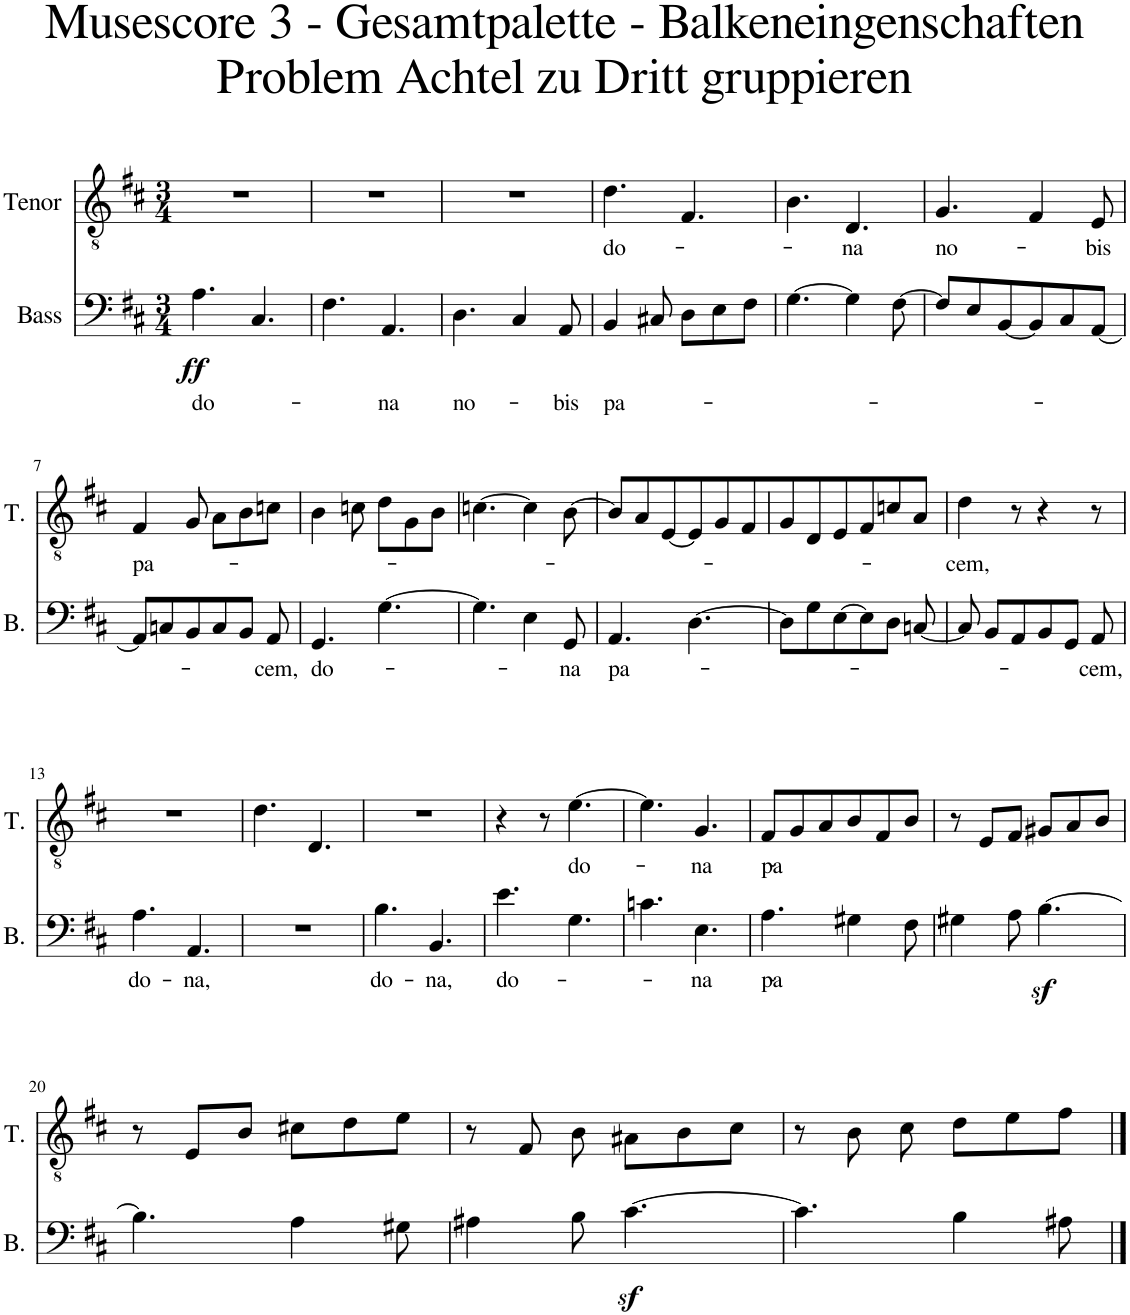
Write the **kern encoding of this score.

**kern	**text	**dynam	**kern	**text
*part2	*part2	*part2	*part1	*part1
*staff2	*staff2	*staff2	*staff1	*staff1
*I"Bass	*	*	*I"Tenor	*
*I'B.	*	*	*I'T.	*
*clefF4	*	*	*clefGv2	*
*k[f#c#]	*	*	*k[f#c#]	*
*M3/4	*	*	*M3/4	*
=1	=1	=1	=1	=1
!	!LO:LY:b	!LO:DY:b	!	!
4.A\	-do-	ff	2.r	.
4.C#/	.	.	.	.
=2	=2	=2	=2	=2
4.F#\	.	.	2.r	.
!	!LO:LY:b	!	!	!
4.AA/	na	.	.	.
=3	=3	=3	=3	=3
!	!LO:LY:b	!	!	!
4.D\	-no-	.	2.r	.
4C#/	.	.	.	.
!	!LO:LY:b	!	!	!
8AA/	bis	.	.	.
=4	=4	=4	=4	=4
!	!LO:LY:b	!	!	!LO:LY:b
4BB/	-pa-	.	4.d\	-do-
8C#X/	.	.	.	.
8D\L	.	.	4.F#/	.
8E\	.	.	.	.
8F#\J	.	.	.	.
=5	=5	=5	=5	=5
[4.G\	.	.	4.B\	.
!	!	!	!	!LO:LY:b
4G\]	.	.	4.D/	na
[8F#\	.	.	.	.
=6	=6	=6	=6	=6
!	!	!	!	!LO:LY:b
8F#/L]	.	.	4.G/	-no-
8E/	.	.	.	.
[8BB/	.	.	.	.
8BB/]	.	.	4F#/	.
8C#/	.	.	.	.
!	!	!	!	!LO:LY:b
[8AA/J	.	.	8E/	bis
!!LO:LB:g=z
=7	=7	=7	=7	=7
!	!	!	!	!LO:LY:b
8AA/L]	.	.	4F#/	-pa-
8Cn/	.	.	.	.
8BB/	.	.	8G/	.
8C/	.	.	8A\L	.
8BB/J	.	.	8B\	.
!	!LO:LY:b	!	!	!
8AA/	cem,	.	8cn\J	.
=8	=8	=8	=8	=8
!	!LO:LY:b	!	!	!
4.GG/	-do-	.	4B\	.
.	.	.	8cn\	.
[4.G\	.	.	8d\L	.
.	.	.	8G\	.
.	.	.	8B\J	.
=9	=9	=9	=9	=9
4.G\]	.	.	[4.cn\	.
4E\	.	.	4c\]	.
!	!LO:LY:b	!	!	!
8GG/	na	.	[8B\	.
=10	=10	=10	=10	=10
!	!LO:LY:b	!	!	!
4.AA/	pa-	.	8B/L]	.
.	.	.	8A/	.
.	.	.	[8E/	.
[4.D\	.	.	8E/]	.
.	.	.	8G/	.
.	.	.	8F#/	.
=11	=11	=11	=11	=11
8D\L]	.	.	8G/	.
8G\	.	.	8D/	.
[8E\	.	.	8E/	.
8E\]	.	.	8F#/	.
8D\J	.	.	8cn/	.
[8Cn/	.	.	8A/J	.
=12	=12	=12	=12	=12
!	!	!	!	!LO:LY:b
8C/]	.	.	4d\	cem,
8BB/L	.	.	.	.
8AA/	.	.	8r	.
8BB/	.	.	4r	.
8GG/J	.	.	.	.
!	!LO:LY:b	!	!	!
8AA/	-cem,	.	8r	.
!!LO:LB:g=z
=13	=13	=13	=13	=13
!	!LO:LY:b	!	!	!
4.A\	do-	.	2.r	.
!	!LO:LY:b	!	!	!
4.AA/	na,	.	.	.
=14	=14	=14	=14	=14
2.r	.	.	4.d\	.
.	.	.	4.D/	.
=15	=15	=15	=15	=15
!	!LO:LY:b	!	!	!
4.B\	-do-	.	2.r	.
!	!LO:LY:b	!	!	!
4.BB/	na,	.	.	.
=16	=16	=16	=16	=16
!	!LO:LY:b	!	!	!
4.e\	-do-	.	4r	.
.	.	.	8r	.
!	!	!	!	!LO:LY:b
4.G\	.	.	[4.e\	do-
=17	=17	=17	=17	=17
4.cn\	.	.	4.e\]	.
!	!LO:LY:b	!	!	!LO:LY:b
4.E\	na	.	4.G/	-na
=18	=18	=18	=18	=18
!	!LO:LY:b	!	!	!LO:LY:b
4.A\	-pa-	.	8F#/L	pa-
.	.	.	8G/	.
.	.	.	8A/	.
4G#X\	.	.	8B/	.
.	.	.	8F#/	.
8F#\	.	.	8B/J	.
=19	=19	=19	=19	=19
4G#X\	.	.	8r	.
.	.	.	8E/L	.
8A\	.	.	8F#/J	.
[4.Bz<\	.	.	8G#X/L	.
.	.	.	8A/	.
.	.	.	8B/J	.
!!LO:LB:g=z
=20	=20	=20	=20	=20
4.B\]	.	.	8r	.
.	.	.	8E/L	.
.	.	.	8B/J	.
4A\	.	.	8c#X\L	.
.	.	.	8d\	.
8G#X\	.	.	8e\J	.
=21	=21	=21	=21	=21
4A#X\	.	.	8r	.
.	.	.	8F#/	.
8B\	.	.	8B\	.
[4.c#z<\	.	.	8A#X\L	.
.	.	.	8B\	.
.	.	.	8c#\J	.
=22	=22	=22	=22	=22
4.c#\]	.	.	8r	.
.	.	.	8B\	.
.	.	.	8c#\	.
4B\	.	.	8d\L	.
.	.	.	8e\	.
8A#X\	.	.	8f#\J	.
==	==	==	==	==
*-	*-	*-	*-	*-
